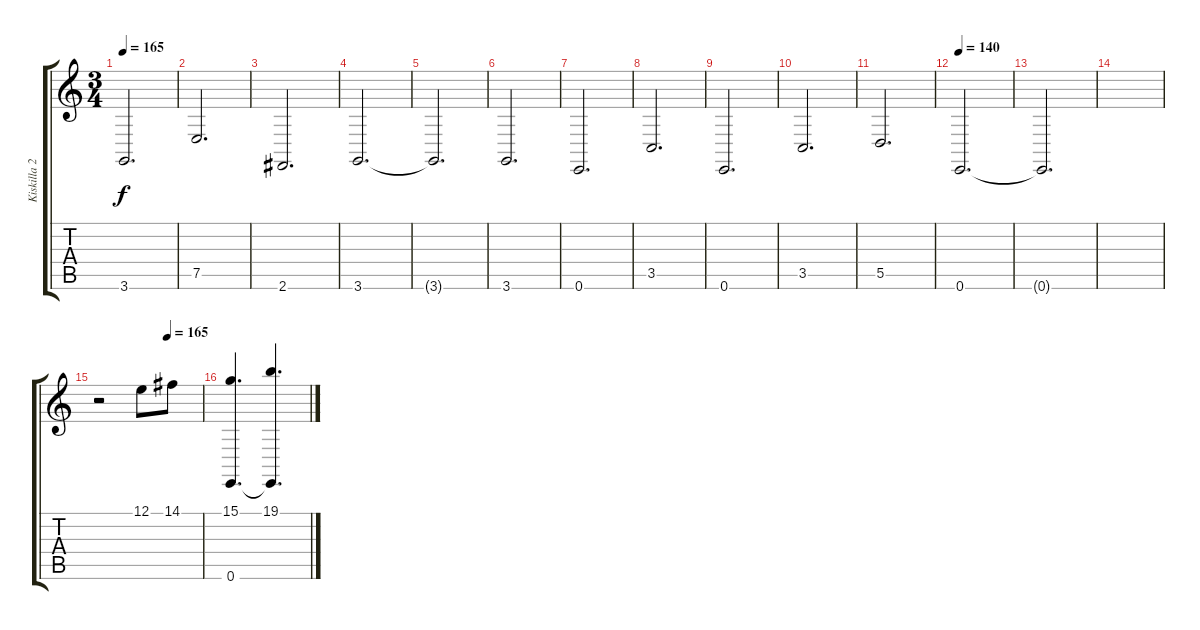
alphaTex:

\track ("Kiskilla 2" "Kiskilla 2") {instrument stringensemble1}
\staff {score tabs}
\tuning (E4 B3 G3 D3 A2 E2) {hide}
\ts (3 4)
\tempo 165
\clef g2
\ks c
3.6.2{d dy f} |
7.5.2{d} |
2.6.2{d} |
3.6.2{d} |
3.6{t}.2{d} |
3.6.2{d} |
0.6.2{d} |
3.5.2{d} |
0.6.2{d} |
3.5.2{d} |
5.5.2{d} |
\tempo 140
0.6.2{d} |
0.6{t}.2{d} |
|
\tempo (165 0.6666666666666666)
r.2 12.1.8 14.1.8 |
(15.1 0.6).4{d} (19.1 0.6{t}).4{d}
